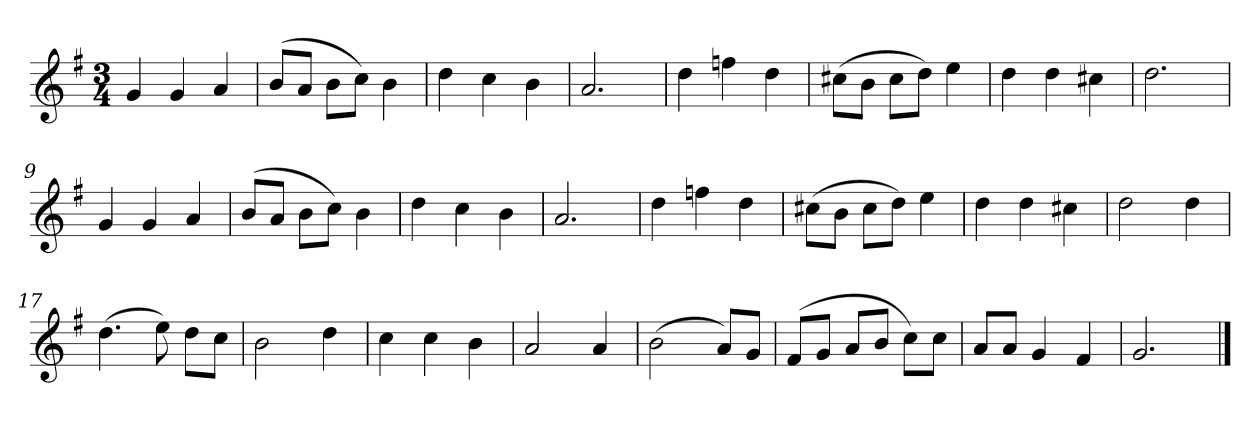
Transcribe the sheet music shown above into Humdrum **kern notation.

**kern
*part1
*staff1
*k[f#]
*M3/4
*MM120
=1
4g
4g
4a
=2
(8bL
8aJ
8bL
8ccJ)
4b
=3
4dd
4cc
4b
=4
2.a
=5
4dd
4ffn
4dd
=6
(8cc#XL
8bJ
8cc#L
8ddJ)
4ee
=7
4dd
4dd
4cc#X
=8
2.dd
=9
4g
4g
4a
=10
(8bL
8aJ
8bL
8ccJ)
4b
=11
4dd
4cc
4b
=12
2.a
=13
4dd
4ffn
4dd
=14
(8cc#XL
8bJ
8cc#L
8ddJ)
4ee
=15
4dd
4dd
4cc#X
=16
2dd
4dd
=17
(4.dd
8ee)
8ddL
8ccJ
=18
2b
4dd
=19
4cc
4cc
4b
=20
2a
4a
=21
(2b
8aL)
8gJ
=22
(8f#L
8gJ
8aL
8bJ
8ccL)
8ccJ
=23
8aL
8aJ
4g
4f#
=24
2.g
==
*-
